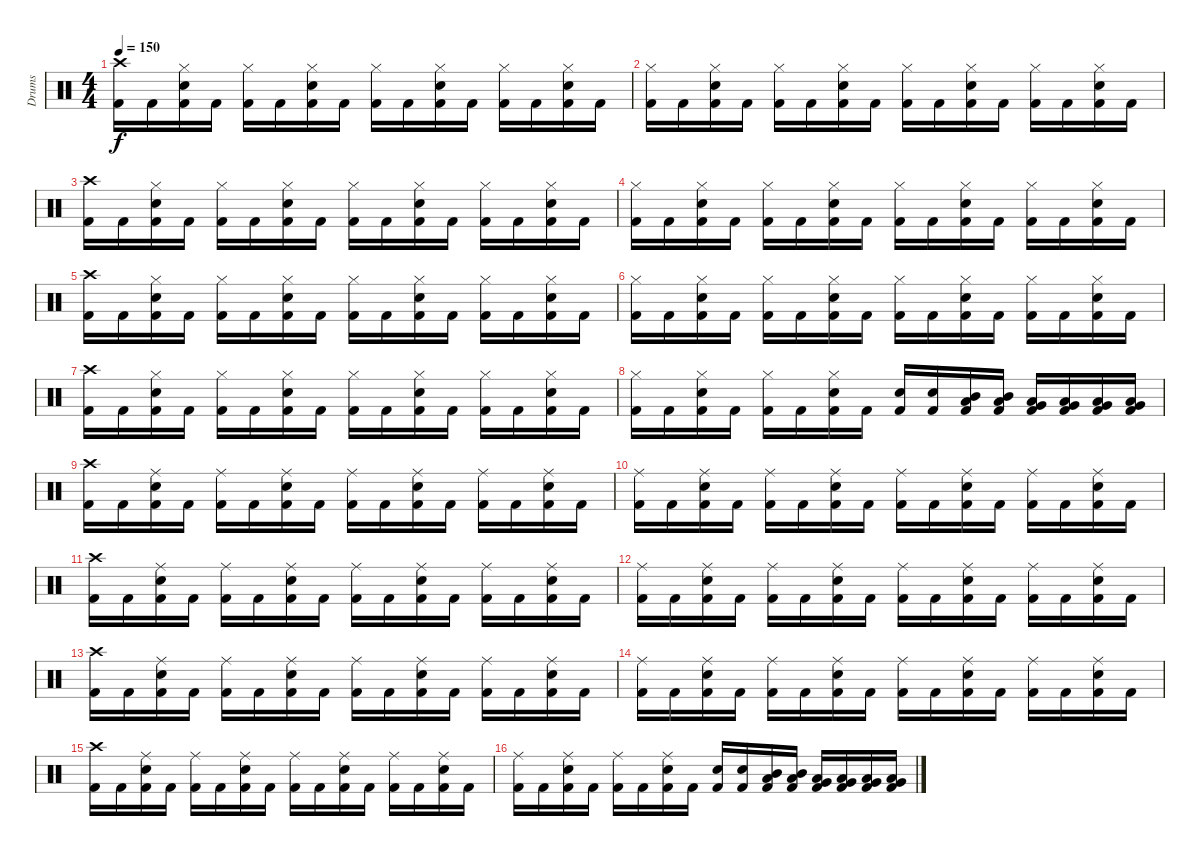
\track ("Drums" "Drums") {instrument percussion}
\staff {score}
\articulation defaults
\ts (4 4)
\tempo 150
\clef neutral
\ks c
("Kick (hit) 2" "Crash high (hit)").16{dy f} "Kick (hit) 2".16 ("Kick (hit) 2" "Hi-Hat (closed)" "Snare (hit) 2").16 "Kick (hit) 2".16 ("Kick (hit) 2" "Hi-Hat (closed)").16 "Kick (hit) 2".16 ("Kick (hit) 2" "Hi-Hat (closed)" "Snare (hit) 2").16 "Kick (hit) 2".16 ("Kick (hit) 2" "Hi-Hat (closed)").16 "Kick (hit) 2".16 ("Kick (hit) 2" "Hi-Hat (closed)" "Snare (hit) 2").16 "Kick (hit) 2".16 ("Kick (hit) 2" "Hi-Hat (closed)").16 "Kick (hit) 2".16 ("Kick (hit) 2" "Hi-Hat (closed)" "Snare (hit) 2").16 "Kick (hit) 2".16 |
("Kick (hit) 2" "Hi-Hat (closed)").16 "Kick (hit) 2".16 ("Kick (hit) 2" "Hi-Hat (closed)" "Snare (hit) 2").16 "Kick (hit) 2".16 ("Kick (hit) 2" "Hi-Hat (closed)").16 "Kick (hit) 2".16 ("Kick (hit) 2" "Hi-Hat (closed)" "Snare (hit) 2").16 "Kick (hit) 2".16 ("Kick (hit) 2" "Hi-Hat (closed)").16 "Kick (hit) 2".16 ("Kick (hit) 2" "Hi-Hat (closed)" "Snare (hit) 2").16 "Kick (hit) 2".16 ("Kick (hit) 2" "Hi-Hat (closed)").16 "Kick (hit) 2".16 ("Kick (hit) 2" "Hi-Hat (closed)" "Snare (hit) 2").16 "Kick (hit) 2".16 |
("Kick (hit) 2" "Crash high (hit)").16 "Kick (hit) 2".16 ("Kick (hit) 2" "Hi-Hat (closed)" "Snare (hit) 2").16 "Kick (hit) 2".16 ("Kick (hit) 2" "Hi-Hat (closed)").16 "Kick (hit) 2".16 ("Kick (hit) 2" "Hi-Hat (closed)" "Snare (hit) 2").16 "Kick (hit) 2".16 ("Kick (hit) 2" "Hi-Hat (closed)").16 "Kick (hit) 2".16 ("Kick (hit) 2" "Hi-Hat (closed)" "Snare (hit) 2").16 "Kick (hit) 2".16 ("Kick (hit) 2" "Hi-Hat (closed)").16 "Kick (hit) 2".16 ("Kick (hit) 2" "Hi-Hat (closed)" "Snare (hit) 2").16 "Kick (hit) 2".16 |
("Kick (hit) 2" "Hi-Hat (closed)").16 "Kick (hit) 2".16 ("Kick (hit) 2" "Hi-Hat (closed)" "Snare (hit) 2").16 "Kick (hit) 2".16 ("Kick (hit) 2" "Hi-Hat (closed)").16 "Kick (hit) 2".16 ("Kick (hit) 2" "Hi-Hat (closed)" "Snare (hit) 2").16 "Kick (hit) 2".16 ("Kick (hit) 2" "Hi-Hat (closed)").16 "Kick (hit) 2".16 ("Kick (hit) 2" "Hi-Hat (closed)" "Snare (hit) 2").16 "Kick (hit) 2".16 ("Kick (hit) 2" "Hi-Hat (closed)").16 "Kick (hit) 2".16 ("Kick (hit) 2" "Hi-Hat (closed)" "Snare (hit) 2").16 "Kick (hit) 2".16 |
("Kick (hit) 2" "Crash high (hit)").16 "Kick (hit) 2".16 ("Kick (hit) 2" "Hi-Hat (closed)" "Snare (hit) 2").16 "Kick (hit) 2".16 ("Kick (hit) 2" "Hi-Hat (closed)").16 "Kick (hit) 2".16 ("Kick (hit) 2" "Hi-Hat (closed)" "Snare (hit) 2").16 "Kick (hit) 2".16 ("Kick (hit) 2" "Hi-Hat (closed)").16 "Kick (hit) 2".16 ("Kick (hit) 2" "Hi-Hat (closed)" "Snare (hit) 2").16 "Kick (hit) 2".16 ("Kick (hit) 2" "Hi-Hat (closed)").16 "Kick (hit) 2".16 ("Kick (hit) 2" "Hi-Hat (closed)" "Snare (hit) 2").16 "Kick (hit) 2".16 |
("Kick (hit) 2" "Hi-Hat (closed)").16 "Kick (hit) 2".16 ("Kick (hit) 2" "Hi-Hat (closed)" "Snare (hit) 2").16 "Kick (hit) 2".16 ("Kick (hit) 2" "Hi-Hat (closed)").16 "Kick (hit) 2".16 ("Kick (hit) 2" "Hi-Hat (closed)" "Snare (hit) 2").16 "Kick (hit) 2".16 ("Kick (hit) 2" "Hi-Hat (closed)").16 "Kick (hit) 2".16 ("Kick (hit) 2" "Hi-Hat (closed)" "Snare (hit) 2").16 "Kick (hit) 2".16 ("Kick (hit) 2" "Hi-Hat (closed)").16 "Kick (hit) 2".16 ("Kick (hit) 2" "Hi-Hat (closed)" "Snare (hit) 2").16 "Kick (hit) 2".16 |
("Kick (hit) 2" "Crash high (hit)").16 "Kick (hit) 2".16 ("Kick (hit) 2" "Hi-Hat (closed)" "Snare (hit) 2").16 "Kick (hit) 2".16 ("Kick (hit) 2" "Hi-Hat (closed)").16 "Kick (hit) 2".16 ("Kick (hit) 2" "Hi-Hat (closed)" "Snare (hit) 2").16 "Kick (hit) 2".16 ("Kick (hit) 2" "Hi-Hat (closed)").16 "Kick (hit) 2".16 ("Kick (hit) 2" "Hi-Hat (closed)" "Snare (hit) 2").16 "Kick (hit) 2".16 ("Kick (hit) 2" "Hi-Hat (closed)").16 "Kick (hit) 2".16 ("Kick (hit) 2" "Hi-Hat (closed)" "Snare (hit) 2").16 "Kick (hit) 2".16 |
("Kick (hit) 2" "Hi-Hat (closed)").16 "Kick (hit) 2".16 ("Kick (hit) 2" "Hi-Hat (closed)" "Snare (hit) 2").16 "Kick (hit) 2".16 ("Kick (hit) 2" "Hi-Hat (closed)").16 "Kick (hit) 2".16 ("Kick (hit) 2" "Hi-Hat (closed)" "Snare (hit) 2").16 "Kick (hit) 2".16 ("Kick (hit) 2" "Snare (hit) 2").16 ("Kick (hit) 2" "Snare (hit) 2").16 ("Kick (hit) 2" "Mid Tom (hit)" "Low Tom (hit)").16 ("Kick (hit) 2" "Mid Tom (hit)" "Low Tom (hit)").16 ("Kick (hit) 2" "Very Low Tom (hit)" "Low Tom (hit)").16 ("Kick (hit) 2" "Very Low Tom (hit)" "Low Tom (hit)").16 ("Kick (hit) 2" "Very Low Tom (hit)" "Low Floor Tom (hit)").16 ("Kick (hit) 2" "Very Low Tom (hit)" "Low Floor Tom (hit)").16 |
("Kick (hit) 2" "Crash high (hit)").16 "Kick (hit) 2".16 ("Kick (hit) 2" "Snare (hit) 2" "Ride (middle)").16 "Kick (hit) 2".16 ("Kick (hit) 2" "Ride (middle)").16 "Kick (hit) 2".16 ("Kick (hit) 2" "Snare (hit) 2" "Ride (middle)").16 "Kick (hit) 2".16 ("Kick (hit) 2" "Ride (middle)").16 "Kick (hit) 2".16 ("Kick (hit) 2" "Snare (hit) 2" "Ride (middle)").16 "Kick (hit) 2".16 ("Kick (hit) 2" "Ride (middle)").16 "Kick (hit) 2".16 ("Kick (hit) 2" "Snare (hit) 2" "Ride (middle)").16 "Kick (hit) 2".16 |
("Kick (hit) 2" "Ride (middle)").16 "Kick (hit) 2".16 ("Kick (hit) 2" "Snare (hit) 2" "Ride (middle)").16 "Kick (hit) 2".16 ("Kick (hit) 2" "Ride (middle)").16 "Kick (hit) 2".16 ("Kick (hit) 2" "Snare (hit) 2" "Ride (middle)").16 "Kick (hit) 2".16 ("Kick (hit) 2" "Ride (middle)").16 "Kick (hit) 2".16 ("Kick (hit) 2" "Snare (hit) 2" "Ride (middle)").16 "Kick (hit) 2".16 ("Kick (hit) 2" "Ride (middle)").16 "Kick (hit) 2".16 ("Kick (hit) 2" "Snare (hit) 2" "Ride (middle)").16 "Kick (hit) 2".16 |
("Kick (hit) 2" "Crash high (hit)").16 "Kick (hit) 2".16 ("Kick (hit) 2" "Snare (hit) 2" "Ride (middle)").16 "Kick (hit) 2".16 ("Kick (hit) 2" "Ride (middle)").16 "Kick (hit) 2".16 ("Kick (hit) 2" "Snare (hit) 2" "Ride (middle)").16 "Kick (hit) 2".16 ("Kick (hit) 2" "Ride (middle)").16 "Kick (hit) 2".16 ("Kick (hit) 2" "Snare (hit) 2" "Ride (middle)").16 "Kick (hit) 2".16 ("Kick (hit) 2" "Ride (middle)").16 "Kick (hit) 2".16 ("Kick (hit) 2" "Snare (hit) 2" "Ride (middle)").16 "Kick (hit) 2".16 |
("Kick (hit) 2" "Ride (middle)").16 "Kick (hit) 2".16 ("Kick (hit) 2" "Snare (hit) 2" "Ride (middle)").16 "Kick (hit) 2".16 ("Kick (hit) 2" "Ride (middle)").16 "Kick (hit) 2".16 ("Kick (hit) 2" "Snare (hit) 2" "Ride (middle)").16 "Kick (hit) 2".16 ("Kick (hit) 2" "Ride (middle)").16 "Kick (hit) 2".16 ("Kick (hit) 2" "Snare (hit) 2" "Ride (middle)").16 "Kick (hit) 2".16 ("Kick (hit) 2" "Ride (middle)").16 "Kick (hit) 2".16 ("Kick (hit) 2" "Snare (hit) 2" "Ride (middle)").16 "Kick (hit) 2".16 |
("Kick (hit) 2" "Crash high (hit)").16 "Kick (hit) 2".16 ("Kick (hit) 2" "Snare (hit) 2" "Ride (middle)").16 "Kick (hit) 2".16 ("Kick (hit) 2" "Ride (middle)").16 "Kick (hit) 2".16 ("Kick (hit) 2" "Snare (hit) 2" "Ride (middle)").16 "Kick (hit) 2".16 ("Kick (hit) 2" "Ride (middle)").16 "Kick (hit) 2".16 ("Kick (hit) 2" "Snare (hit) 2" "Ride (middle)").16 "Kick (hit) 2".16 ("Kick (hit) 2" "Ride (middle)").16 "Kick (hit) 2".16 ("Kick (hit) 2" "Snare (hit) 2" "Ride (middle)").16 "Kick (hit) 2".16 |
("Kick (hit) 2" "Ride (middle)").16 "Kick (hit) 2".16 ("Kick (hit) 2" "Snare (hit) 2" "Ride (middle)").16 "Kick (hit) 2".16 ("Kick (hit) 2" "Ride (middle)").16 "Kick (hit) 2".16 ("Kick (hit) 2" "Snare (hit) 2" "Ride (middle)").16 "Kick (hit) 2".16 ("Kick (hit) 2" "Ride (middle)").16 "Kick (hit) 2".16 ("Kick (hit) 2" "Snare (hit) 2" "Ride (middle)").16 "Kick (hit) 2".16 ("Kick (hit) 2" "Ride (middle)").16 "Kick (hit) 2".16 ("Kick (hit) 2" "Snare (hit) 2" "Ride (middle)").16 "Kick (hit) 2".16 |
("Kick (hit) 2" "Crash high (hit)").16 "Kick (hit) 2".16 ("Kick (hit) 2" "Snare (hit) 2" "Ride (middle)").16 "Kick (hit) 2".16 ("Kick (hit) 2" "Ride (middle)").16 "Kick (hit) 2".16 ("Kick (hit) 2" "Snare (hit) 2" "Ride (middle)").16 "Kick (hit) 2".16 ("Kick (hit) 2" "Ride (middle)").16 "Kick (hit) 2".16 ("Kick (hit) 2" "Snare (hit) 2" "Ride (middle)").16 "Kick (hit) 2".16 ("Kick (hit) 2" "Ride (middle)").16 "Kick (hit) 2".16 ("Kick (hit) 2" "Snare (hit) 2" "Ride (middle)").16 "Kick (hit) 2".16 |
("Kick (hit) 2" "Ride (middle)").16 "Kick (hit) 2".16 ("Kick (hit) 2" "Ride (middle)" "Snare (hit) 2").16 "Kick (hit) 2".16 ("Kick (hit) 2" "Ride (middle)").16 "Kick (hit) 2".16 ("Kick (hit) 2" "Ride (middle)" "Snare (hit) 2").16 "Kick (hit) 2".16 ("Kick (hit) 2" "Snare (hit) 2").16 ("Kick (hit) 2" "Snare (hit) 2").16 ("Kick (hit) 2" "Mid Tom (hit)" "Low Tom (hit)").16 ("Kick (hit) 2" "Mid Tom (hit)" "Low Tom (hit)").16 ("Kick (hit) 2" "Very Low Tom (hit)" "Low Tom (hit)").16 ("Kick (hit) 2" "Very Low Tom (hit)" "Low Tom (hit)").16 ("Kick (hit) 2" "Very Low Tom (hit)" "Low Floor Tom (hit)").16 ("Kick (hit) 2" "Very Low Tom (hit)" "Low Floor Tom (hit)").16
